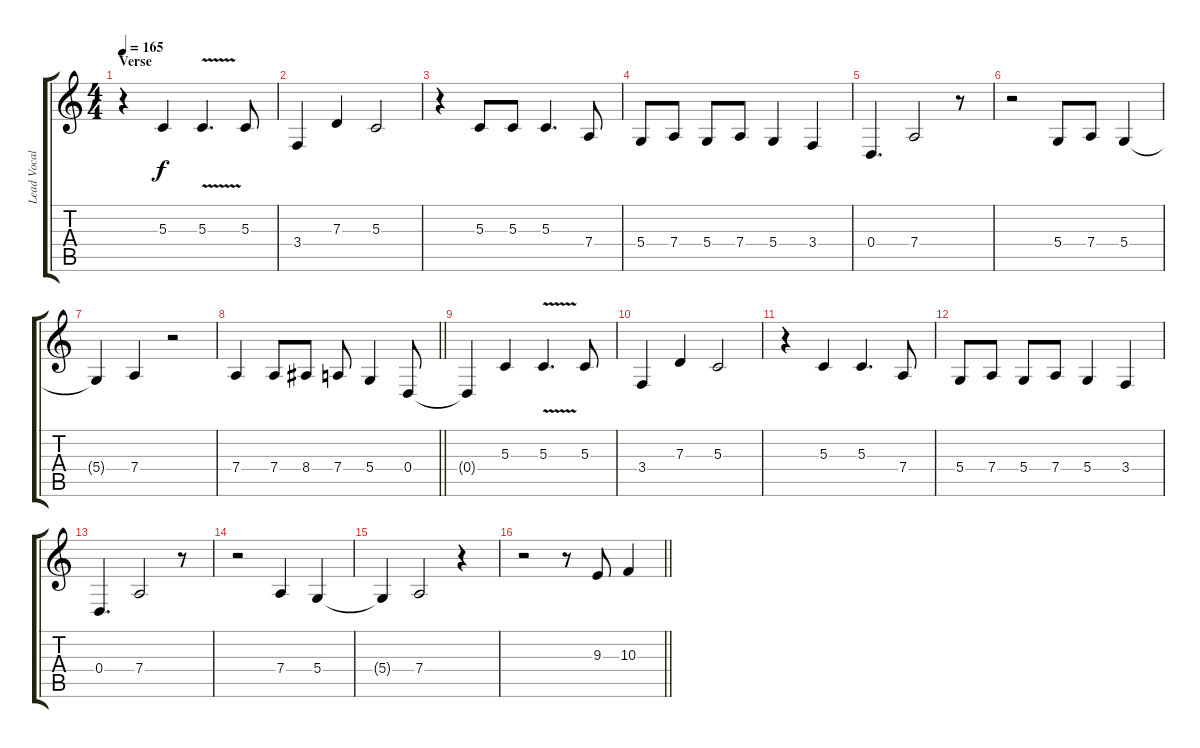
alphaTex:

\track ("Lead Vocals" "Lead Vocal") {instrument clarinet}
\staff {score tabs}
\tuning (E4 B3 G3 D3 A2 E2) {hide}
\ts (4 4)
\section ("" "Verse")
\tempo 165
\clef g2
\ks c
r.4{dy f} 5.3.4 5.3{v}.4{d} 5.3.8 |
3.4.4 7.3.4 5.3.2 |
r.4 5.3.8 5.3.8 5.3.4{d} 7.4.8 |
5.4.8 7.4.8 5.4.8 7.4.8 5.4.4 3.4.4 |
0.4.4{d} 7.4.2 r.8 |
r.2 5.4.8 7.4.8 5.4.4 |
5.4{t}.4 7.4.4 r.2 |
\barLineRight lightlight
7.4.4 7.4.8 8.4.8 7.4.8 5.4.4 0.4.8 |
0.4{t}.4 5.3.4 5.3{v}.4{d} 5.3.8 |
3.4.4 7.3.4 5.3.2 |
r.4 5.3.4 5.3.4{d} 7.4.8 |
5.4.8 7.4.8 5.4.8 7.4.8 5.4.4 3.4.4 |
0.4.4{d} 7.4.2 r.8 |
r.2 7.4.4 5.4.4 |
5.4{t}.4 7.4.2 r.4 |
\barLineRight lightlight
r.2 r.8 9.3.8 10.3.4
